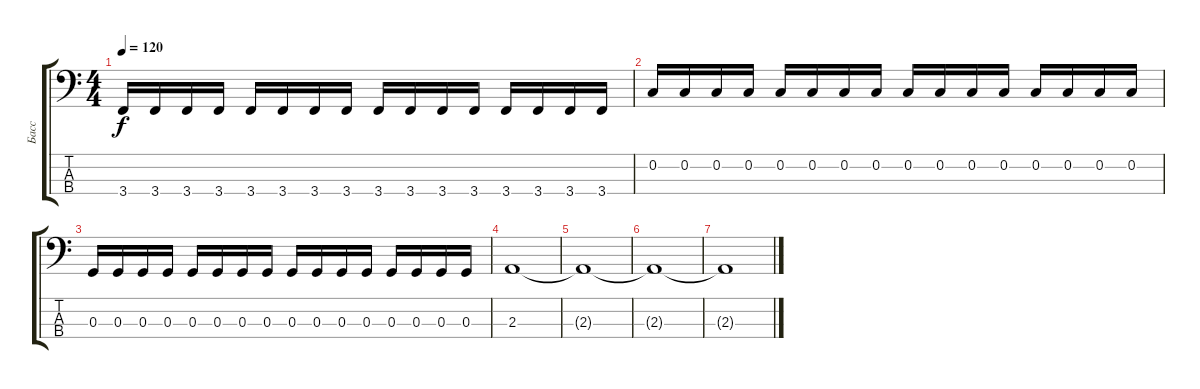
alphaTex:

\track ("Басс" "Басс") {instrument electricbassfinger}
\staff {score tabs}
\tuning (F2 C2 G1 D1) {hide}
\ts (4 4)
\tempo 120
\clef f4
\ks c
3.4.16{dy f} 3.4.16 3.4.16 3.4.16 3.4.16 3.4.16 3.4.16 3.4.16 3.4.16 3.4.16 3.4.16 3.4.16 3.4.16 3.4.16 3.4.16 3.4.16 |
0.2.16 0.2.16 0.2.16 0.2.16 0.2.16 0.2.16 0.2.16 0.2.16 0.2.16 0.2.16 0.2.16 0.2.16 0.2.16 0.2.16 0.2.16 0.2.16 |
0.3.16 0.3.16 0.3.16 0.3.16 0.3.16 0.3.16 0.3.16 0.3.16 0.3.16 0.3.16 0.3.16 0.3.16 0.3.16 0.3.16 0.3.16 0.3.16 |
2.3.1 |
2.3{t}.1 |
2.3{t}.1 |
2.3{t}.1
